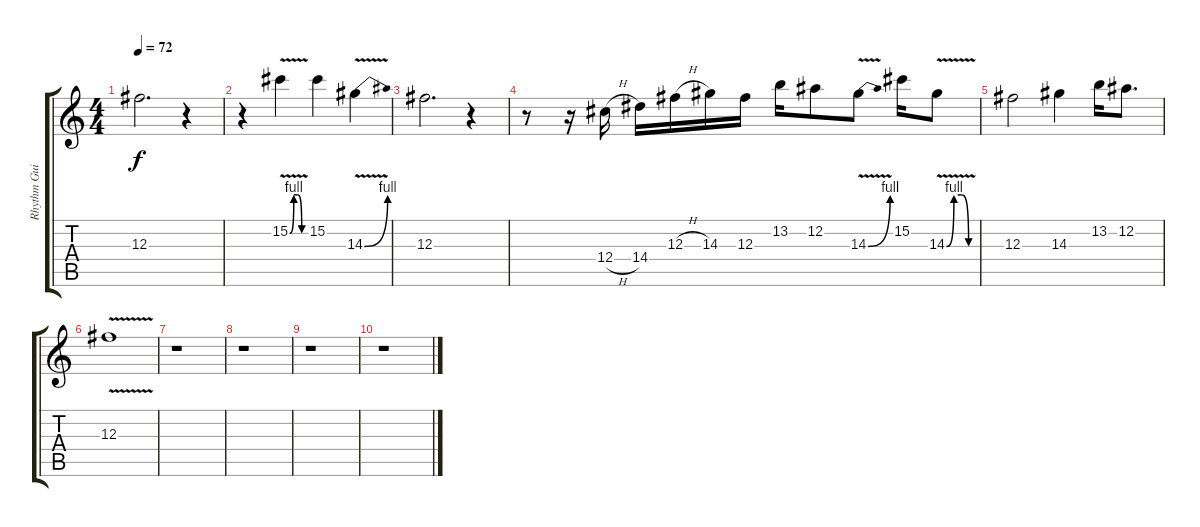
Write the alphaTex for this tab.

\track ("Rhythm Guitar" "Rhythm Gui") {instrument distortionguitar}
\staff {score tabs}
\tuning (Eb4 Bb3 Gb3 Db3 Ab2 Eb2) {hide}
\ts (4 4)
\tempo 72
\clef g2
\ks c
12.3.2{d dy f} r.4 |
r.4 15.2{be (custom 0 0 15 4 30 4 45 0 60 0) v}.4 15.2.4 14.3{be (bend 0 0 60 4) v}.4 |
12.3.2{d} r.4 |
r.8 r.16 12.4{h}.16 14.4.16 12.3{h}.16 14.3.16 12.3.16 13.2.16 12.2.8 14.3{be (bend 0 0 60 4) v}.8 15.2.16 14.3{be (custom 0 0 15 4 30 4 45 0 60 0) v}.8 |
12.3.2 14.3.4 13.2.16 12.2.8{d} |
12.3{v}.1 |
r.1 |
r.1 |
r.1 |
r.1
